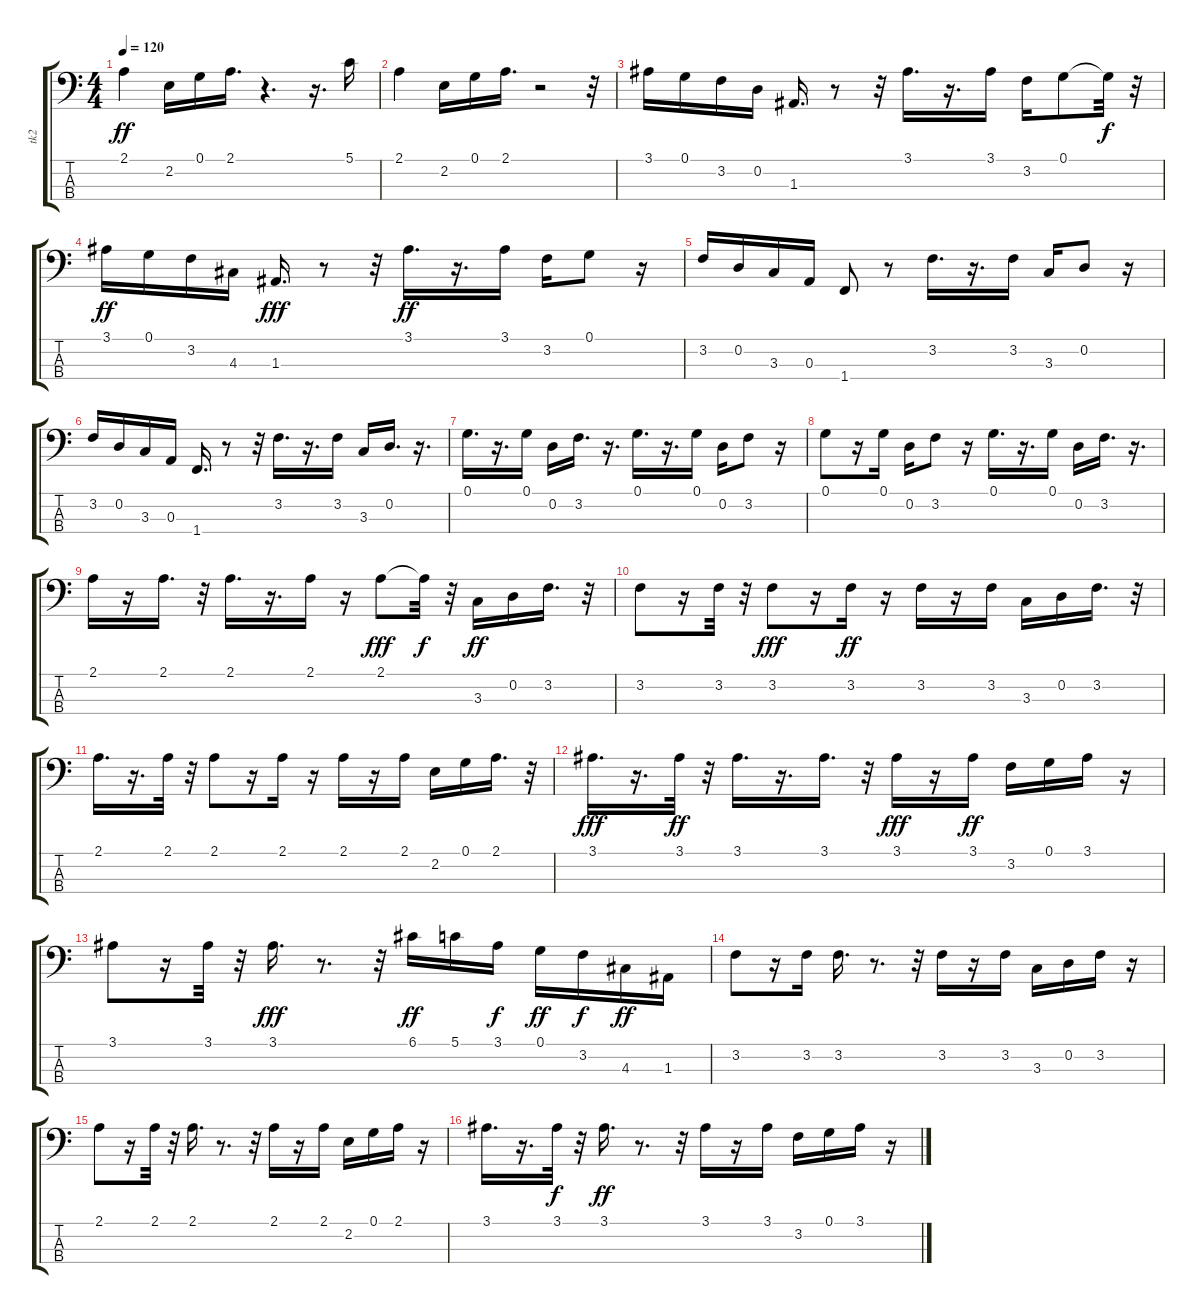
\track ("tk2" "tk2") {instrument electricbasspick}
\staff {score tabs}
\tuning (G2 D2 A1 E1) {hide}
\ts (4 4)
\tempo 120
\clef f4
\ks c
2.1.4{dy ff} 2.2.16 0.1.16 2.1.16{d} r.4{d} r.16{d} 5.1.16 |
2.1.4 2.2.16 0.1.16 2.1.16{d} r.2 r.32 |
3.1.16 0.1.16 3.2.16 0.2.16 1.3.16{d} r.8 r.32 3.1.16{d} r.16{d} 3.1.16 3.2.16 0.1.8 0.1{t}.32{dy f} r.32 |
3.1.16{dy ff} 0.1.16 3.2.16 4.3.16 1.3.16{d dy fff} r.8 r.32 3.1.16{d dy ff} r.16{d} 3.1.16 3.2.16 0.1.8 r.16 |
3.2.16 0.2.16 3.3.16 0.3.16 1.4.8 r.8 3.2.16{d} r.16{d} 3.2.16 3.3.16 0.2.8 r.16 |
3.2.16 0.2.16 3.3.16 0.3.16 1.4.16{d} r.8 r.32 3.2.16{d} r.16{d} 3.2.16 3.3.16 0.2.16{d} r.16{d} |
0.1.16{d} r.16{d} 0.1.16 0.2.16 3.2.16{d} r.16{d} 0.1.16{d} r.16{d} 0.1.16 0.2.16 3.2.8 r.16 |
0.1.8 r.16 0.1.16 0.2.16 3.2.8 r.16 0.1.16{d} r.16{d} 0.1.16 0.2.16 3.2.16{d} r.16{d} |
2.1.16 r.16 2.1.16{d} r.32 2.1.16{d} r.16{d} 2.1.16 r.16 2.1.8{dy fff} 2.1{t}.32{dy f} r.32 3.3.16{dy ff} 0.2.16 3.2.16{d} r.32 |
3.2.8 r.16 3.2.32 r.32 3.2.8{dy fff} r.16 3.2.16{dy ff} r.16 3.2.16 r.16 3.2.16 3.3.16 0.2.16 3.2.16{d} r.32 |
2.1.16{d} r.16{d} 2.1.32 r.32 2.1.8 r.16 2.1.16 r.16 2.1.16 r.16 2.1.16 2.2.16 0.1.16 2.1.16{d} r.32 |
3.1.16{d dy fff} r.16{d} 3.1.32{dy ff} r.32 3.1.16{d} r.16{d} 3.1.16{d} r.32 3.1.16{dy fff} r.16 3.1.16{dy ff} 3.2.16 0.1.16 3.1.16 r.16 |
3.1.8 r.16 3.1.32 r.32 3.1.16{d dy fff} r.8{d} r.32 6.1.16{dy ff} 5.1.16 3.1.16{dy f} 0.1.16{dy ff} 3.2.16{dy f} 4.3.16{dy ff} 1.3.16 |
3.2.8 r.16 3.2.16 3.2.16{d} r.8{d} r.32 3.2.16 r.16 3.2.16 3.3.16 0.2.16 3.2.16 r.16 |
2.1.8 r.16 2.1.32 r.32 2.1.16{d} r.8{d} r.32 2.1.16 r.16 2.1.16 2.2.16 0.1.16 2.1.16 r.16 |
3.1.16{d} r.16{d} 3.1.32{dy f} r.32 3.1.16{d dy ff} r.8{d} r.32 3.1.16 r.16 3.1.16 3.2.16 0.1.16 3.1.16 r.16
